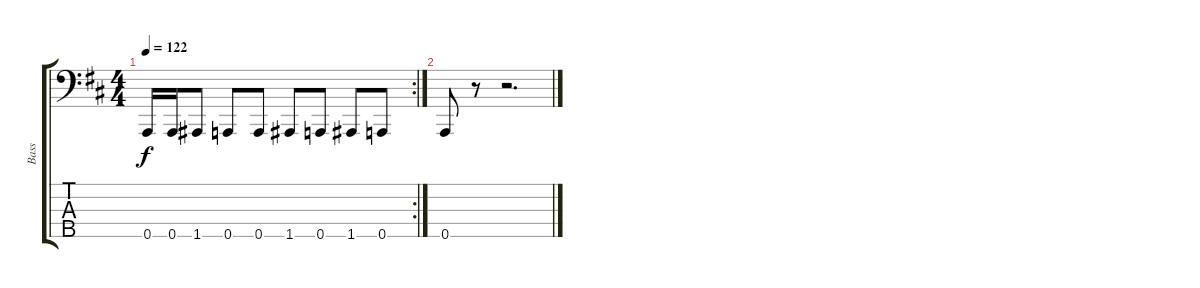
\track ("Bass" "Bass") {instrument electricbasspick}
\staff {score tabs}
\tuning (F2 C2 G1 D1 A0) {hide}
\rc 2
\ts (4 4)
\tempo 122
\clef f4
\ks bminor
0.5{t}.16{dy f} 0.5.16 1.5.8 0.5.8 0.5.8 1.5.8 0.5.8 1.5.8 0.5.8 |
0.5.8 r.8 r.2{d}
